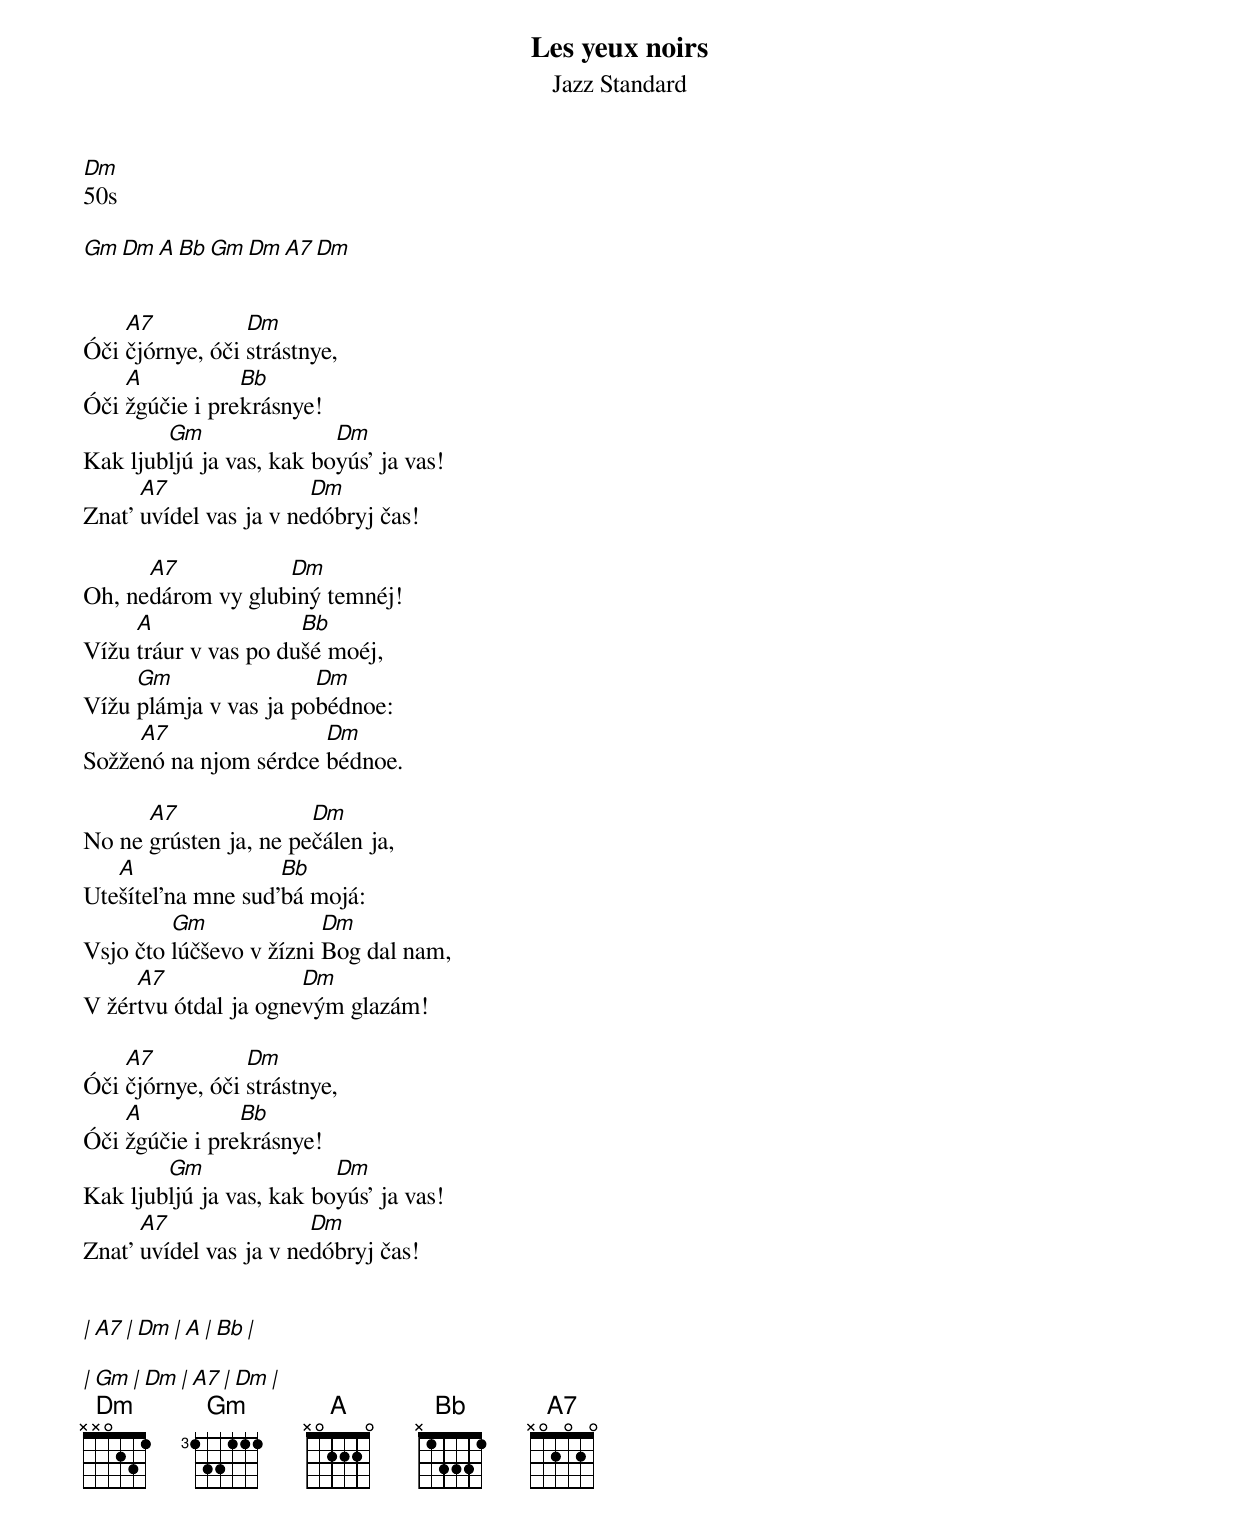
Les yeux noirs
Jazz Standard
Dm
50s

Gm  Dm  A  Bb  Gm  Dm  A7  Dm


    A7           Dm
Óči čjórnye, óči strástnye,
    A           Bb
Óči žgúčie i prekrásnye!
        Gm                Dm
Kak ljubljú ja vas, kak boyús' ja vas!
      A7                Dm
Znat' uvídel vas ja v nedóbryj čas!

      A7           Dm
Oh, nedárom vy glubiný temnéj!
     A                Bb
Vížu tráur v vas po dušé moéj,
     Gm                Dm
Vížu plámja v vas ja pobédnoe:
     A7                Dm
Sožženó na njom sérdce bédnoe.

      A7               Dm
No ne grústen ja, ne pečálen ja,
   A                Bb
Utešítel'na mne sud'bá mojá:
         Gm              Dm
Vsjo čto lúčševo v žízni Bog dal nam,
     A7               Dm
V žértvu ótdal ja ognevým glazám!

    A7           Dm
Óči čjórnye, óči strástnye,
    A           Bb
Óči žgúčie i prekrásnye!
        Gm                Dm
Kak ljubljú ja vas, kak boyús' ja vas!
      A7                Dm
Znat' uvídel vas ja v nedóbryj čas!


| A7     | Dm     |  A    |  Bb    |

| Gm     | Dm     |  A7   |  Dm    |
